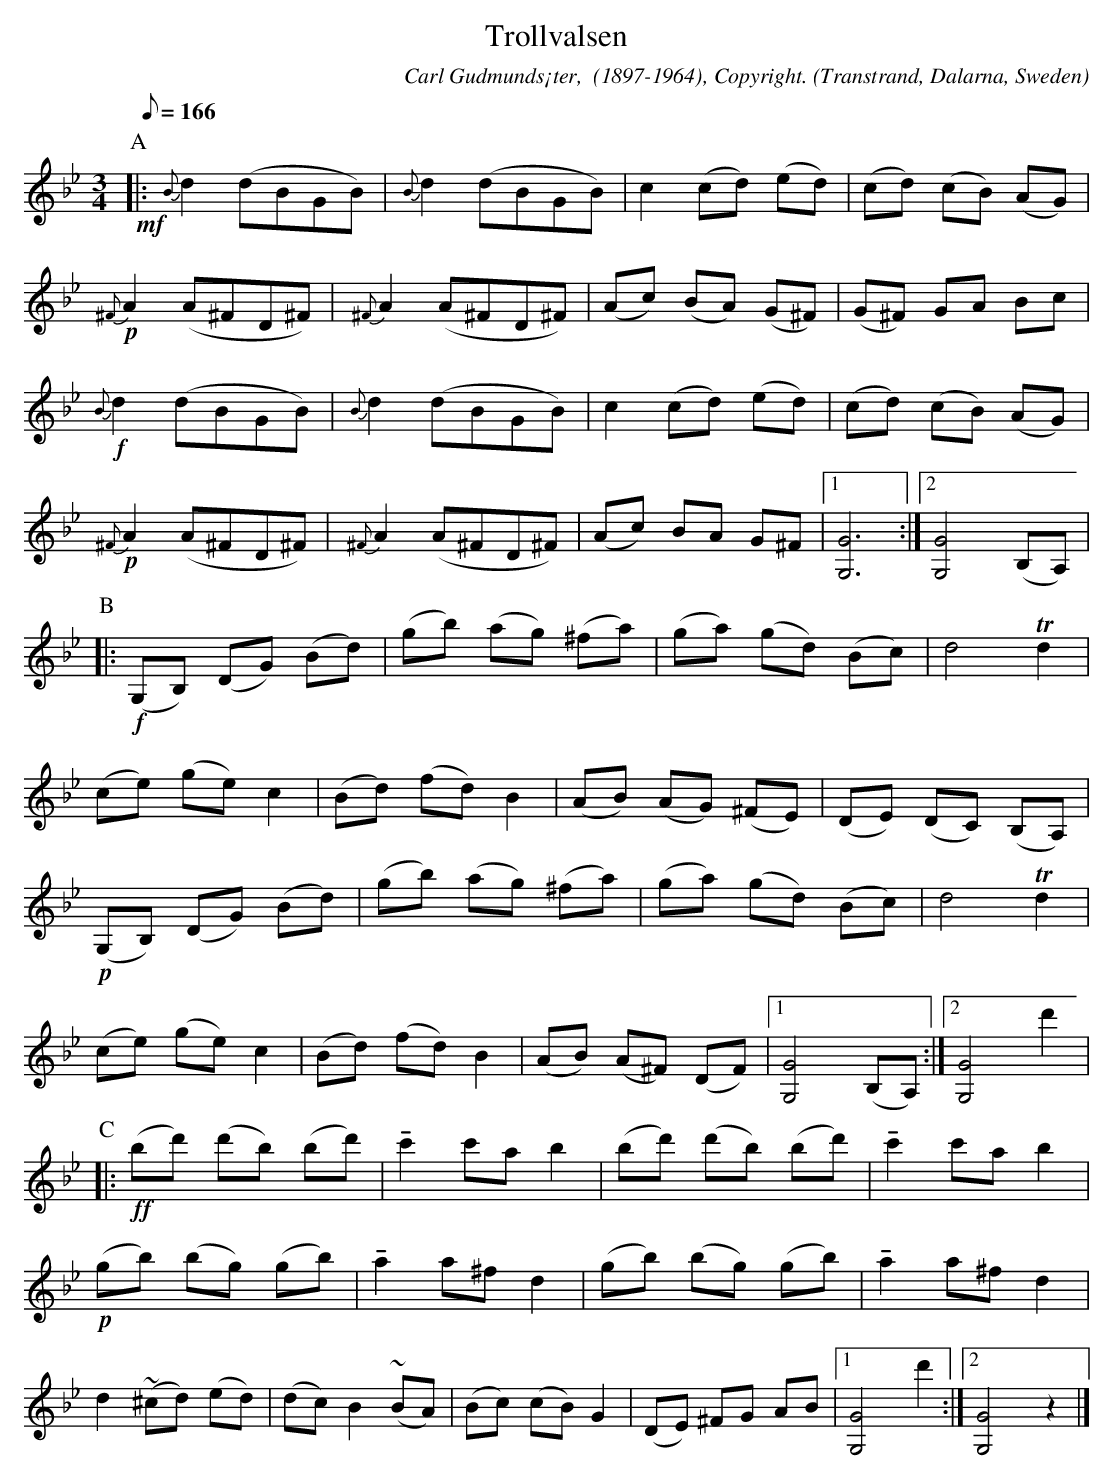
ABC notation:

X:1
T: Trollvalsen
O: Transtrand, Dalarna, Sweden
M: 3/4
C: Carl Gudmunds¡ter,  (1897-1964), Copyright.
Q:166 Allegro
K: Gm
P:A
+mf+ |: {B}d2 (dBGB) | {B}d2 (dBGB) | c2 (cd) (ed) | (cd) (cB) (AG) |
+p+ {^F}A2 (A^FD^F) | {^F}A2 (A^FD^F) | (Ac) (BA) (G^F) | (G^F) GA Bc |
+f+ {B}d2 (dBGB) | {B}d2 (dBGB) |  c2 (cd) (ed) | (cd) (cB) (AG) |
+p+ {^F}A2 (A^FD^F) | {^F}A2 (A^FD^F) | (Ac) BA G^F |1 [G6G,6] :|2 [G4G,4] (B,A,)|
P:B
|: +f+ (G,B,) (DG) (Bd) | (gb) (ag) (^fa) | (ga) (gd) (Bc) | d4 Td2 |
(ce) (ge) c2 | (Bd) (fd) B2 | (AB) (AG) (^FE) | (DE) (DC) (B,A,) |
+p+ (G,B,) (DG) (Bd) | (gb) (ag) (^fa) | (ga) (gd) (Bc) | d4 Td2 |
(ce) (ge) c2 | (Bd) (fd) B2 | (AB) (A^F) (DF) |1 [G4G,4] (B,A,) :|2 [G4G,4] d'2|
P:C
|: +ff+ (bd') (d'b) (bd') | !tenuto!c'2 c'a b2 | (bd') (d'b) (bd') | !tenuto! c'2 c'a b2 |
+p+ (gb) (bg) (gb) | !tenuto! a2 a^f d2 | (gb) (bg) (gb) | !tenuto! a2 a^f d2 |
d2 ~(^cd) (ed) | (dc) B2 ~(BA) | (Bc) (cB) G2 | (DE) ^FG AB |1 [G4G,4] d'2 :|2 [G4G,4] z2 |]
